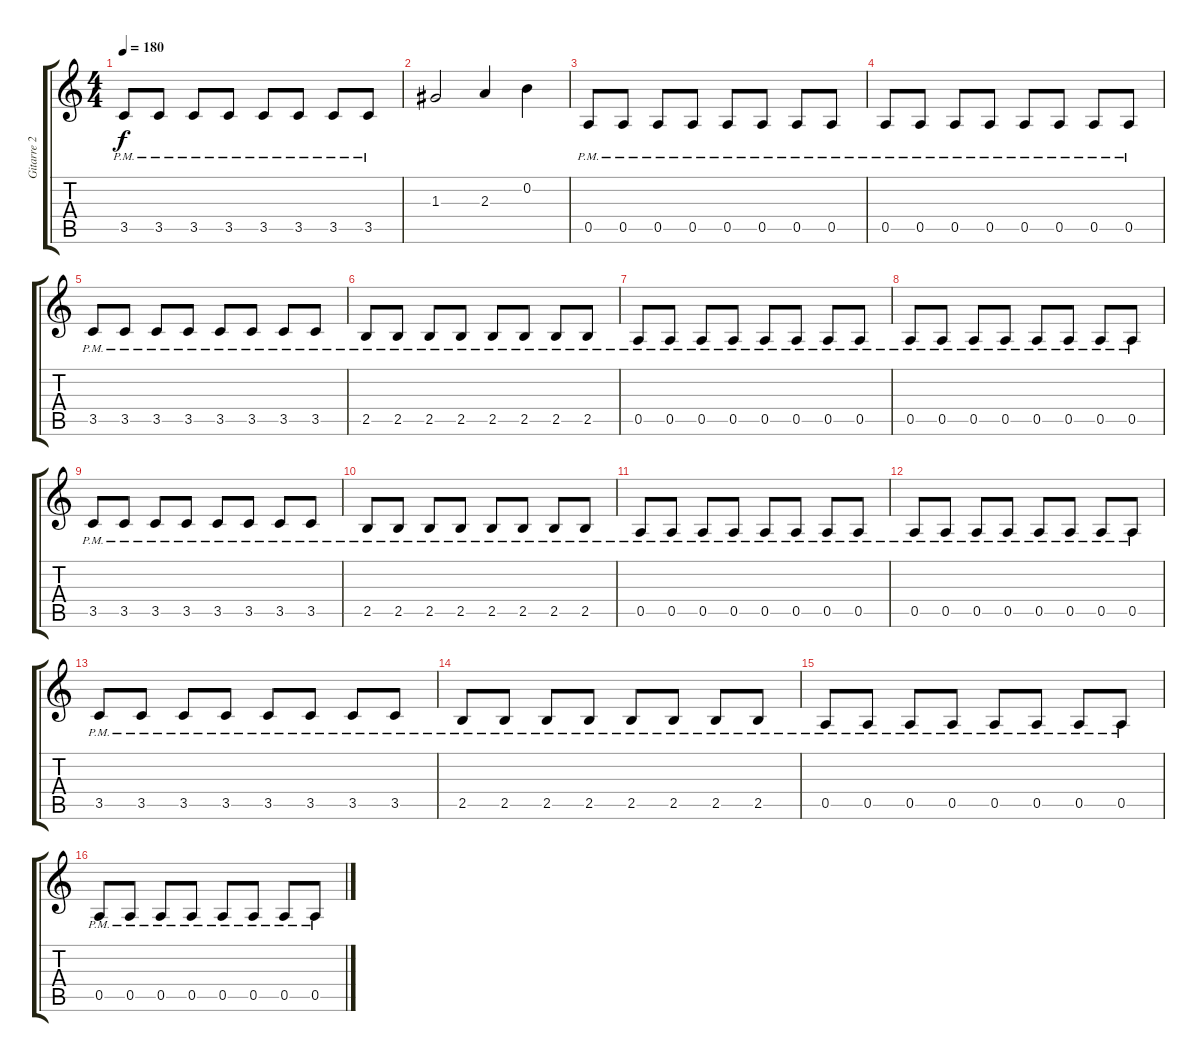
\track ("Gitarre 2" "Gitarre 2") {instrument distortionguitar}
\staff {score tabs}
\tuning (E4 B3 G3 D3 A2 E2) {hide}
\ts (4 4)
\tempo 180
\clef g2
\ks c
3.5{pm}.8{dy f} 3.5{pm}.8 3.5{pm}.8 3.5{pm}.8 3.5{pm}.8 3.5{pm}.8 3.5{pm}.8 3.5{pm}.8 |
1.3.2 2.3.4 0.2.4 |
0.5{pm}.8 0.5{pm}.8 0.5{pm}.8 0.5{pm}.8 0.5{pm}.8 0.5{pm}.8 0.5{pm}.8 0.5{pm}.8 |
0.5{pm}.8 0.5{pm}.8 0.5{pm}.8 0.5{pm}.8 0.5{pm}.8 0.5{pm}.8 0.5{pm}.8 0.5{pm}.8 |
3.5{pm}.8 3.5{pm}.8 3.5{pm}.8 3.5{pm}.8 3.5{pm}.8 3.5{pm}.8 3.5{pm}.8 3.5{pm}.8 |
2.5{pm}.8 2.5{pm}.8 2.5{pm}.8 2.5{pm}.8 2.5{pm}.8 2.5{pm}.8 2.5{pm}.8 2.5{pm}.8 |
0.5{pm}.8 0.5{pm}.8 0.5{pm}.8 0.5{pm}.8 0.5{pm}.8 0.5{pm}.8 0.5{pm}.8 0.5{pm}.8 |
0.5{pm}.8 0.5{pm}.8 0.5{pm}.8 0.5{pm}.8 0.5{pm}.8 0.5{pm}.8 0.5{pm}.8 0.5{pm}.8 |
3.5{pm}.8 3.5{pm}.8 3.5{pm}.8 3.5{pm}.8 3.5{pm}.8 3.5{pm}.8 3.5{pm}.8 3.5{pm}.8 |
2.5{pm}.8 2.5{pm}.8 2.5{pm}.8 2.5{pm}.8 2.5{pm}.8 2.5{pm}.8 2.5{pm}.8 2.5{pm}.8 |
0.5{pm}.8 0.5{pm}.8 0.5{pm}.8 0.5{pm}.8 0.5{pm}.8 0.5{pm}.8 0.5{pm}.8 0.5{pm}.8 |
0.5{pm}.8 0.5{pm}.8 0.5{pm}.8 0.5{pm}.8 0.5{pm}.8 0.5{pm}.8 0.5{pm}.8 0.5{pm}.8 |
3.5{pm}.8 3.5{pm}.8 3.5{pm}.8 3.5{pm}.8 3.5{pm}.8 3.5{pm}.8 3.5{pm}.8 3.5{pm}.8 |
2.5{pm}.8 2.5{pm}.8 2.5{pm}.8 2.5{pm}.8 2.5{pm}.8 2.5{pm}.8 2.5{pm}.8 2.5{pm}.8 |
0.5{pm}.8 0.5{pm}.8 0.5{pm}.8 0.5{pm}.8 0.5{pm}.8 0.5{pm}.8 0.5{pm}.8 0.5{pm}.8 |
0.5{pm}.8 0.5{pm}.8 0.5{pm}.8 0.5{pm}.8 0.5{pm}.8 0.5{pm}.8 0.5{pm}.8 0.5{pm}.8
